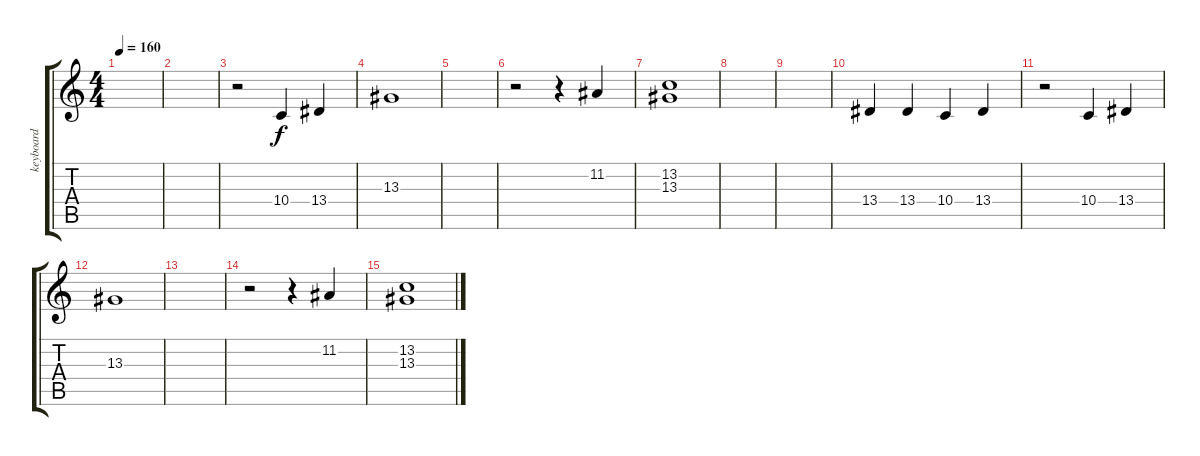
\track ("keyboard" "keyboard") {instrument electricgrandpiano}
\staff {score tabs}
\tuning (E4 B3 G3 D3 A2 E2) {hide}
\ts (4 4)
\tempo 160
\clef g2
\ks c
|
|
r.2 10.4.4 13.4.4 |
13.3.1 |
|
r.2 r.4 11.2.4 |
(13.2 13.3).1 |
|
|
13.4.4 13.4.4 10.4.4 13.4.4 |
r.2 10.4.4 13.4.4 |
13.3.1 |
|
r.2 r.4 11.2.4 |
(13.2 13.3).1
